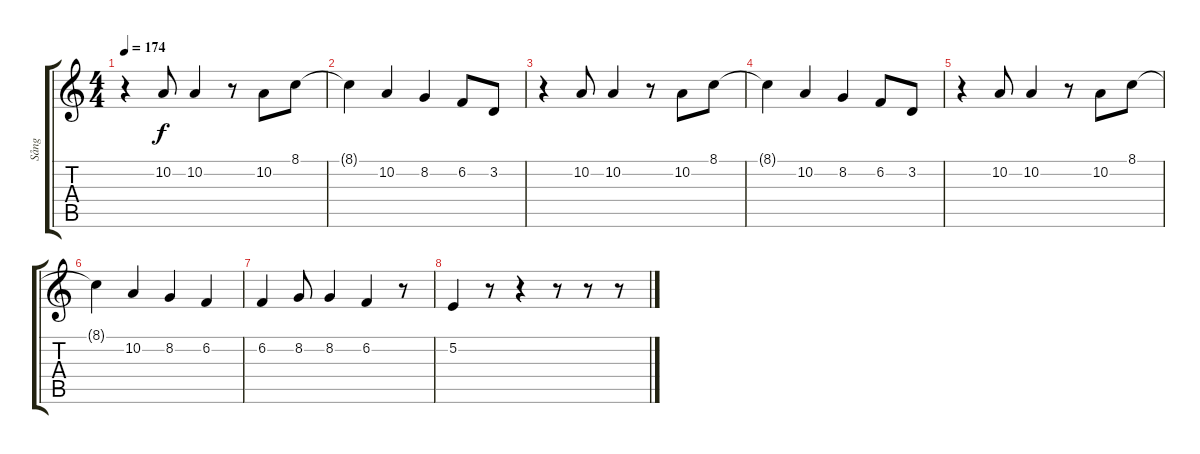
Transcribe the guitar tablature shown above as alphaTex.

\track ("Sång" "Sång") {instrument choiraahs}
\staff {score tabs}
\tuning (E4 B3 G3 D3 A2 E2) {hide}
\ts (4 4)
\tempo 174
\clef g2
\ks c
r.4{dy f} 10.2.8 10.2.4 r.8 10.2.8 8.1.8 |
8.1{t}.4 10.2.4 8.2.4 6.2.8 3.2.8 |
r.4 10.2.8 10.2.4 r.8 10.2.8 8.1.8 |
8.1{t}.4 10.2.4 8.2.4 6.2.8 3.2.8 |
r.4 10.2.8 10.2.4 r.8 10.2.8 8.1.8 |
8.1{t}.4 10.2.4 8.2.4 6.2.4 |
6.2.4 8.2.8 8.2.4 6.2.4 r.8 |
5.2.4 r.8 r.4 r.8 r.8 r.8
